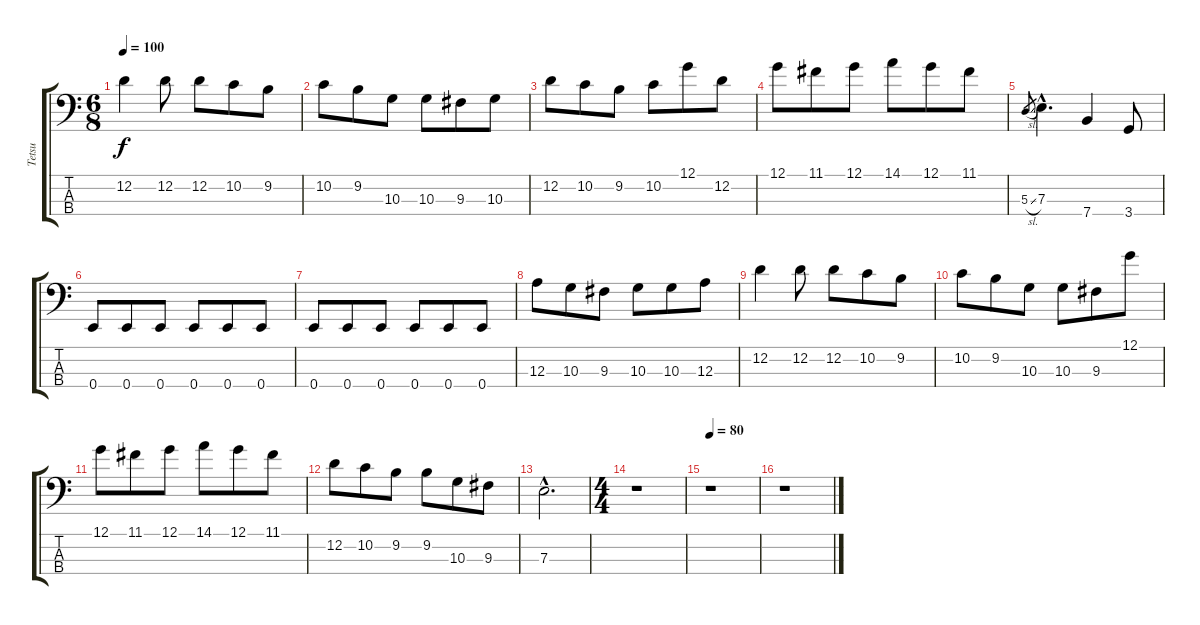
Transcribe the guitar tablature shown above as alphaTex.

\track ("Tetsu" "Tetsu") {instrument electricbasspick}
\staff {score tabs}
\tuning (G2 D2 A1 E1) {hide}
\ts (6 8)
\tempo 100
\clef f4
\ks c
12.2.4{dy f} 12.2.8 12.2.8 10.2.8 9.2.8 |
10.2.8 9.2.8 10.3.8 10.3.8 9.3.8 10.3.8 |
12.2.8 10.2.8 9.2.8 10.2.8 12.1.8 12.2.8 |
12.1.8 11.1.8 12.1.8 14.1.8 12.1.8 11.1.8 |
5.3{sl}.8{gr} 7.3{hac}.4{d} 7.4.4 3.4.8 |
0.4.8 0.4.8 0.4.8 0.4.8 0.4.8 0.4.8 |
0.4.8 0.4.8 0.4.8 0.4.8 0.4.8 0.4.8 |
12.3.8 10.3.8 9.3.8 10.3.8 10.3.8 12.3.8 |
12.2.4 12.2.8 12.2.8 10.2.8 9.2.8 |
10.2.8 9.2.8 10.3.8 10.3.8 9.3.8 12.1.8 |
12.1.8 11.1.8 12.1.8 14.1.8 12.1.8 11.1.8 |
12.2.8 10.2.8 9.2.8 9.2.8 10.3.8 9.3.8 |
7.3{hac}.2{d} |
\ts (4 4)
r.1 |
\tempo 80
r.1{volume 12} |
r.1
